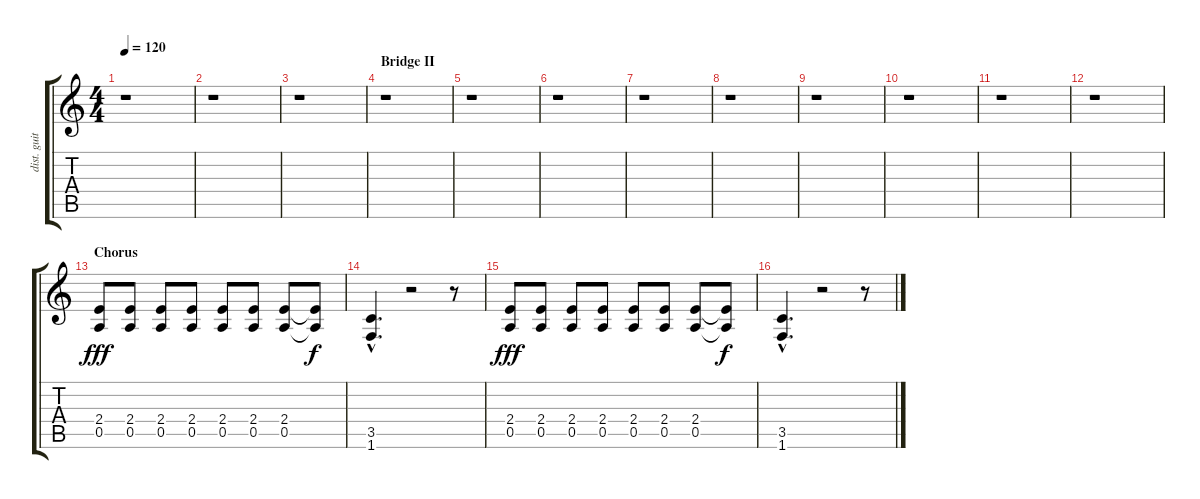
\track ("dist. guitar1" "dist. guit") {instrument distortionguitar}
\staff {score tabs}
\tuning (E4 B3 G3 D3 A2 E2) {hide}
\ts (4 4)
\tempo 120
\clef g2
\ks c
r.1{dy fff} |
r.1 |
r.1 |
\section ("" "Bridge II")
r.1 |
r.1 |
r.1 |
r.1 |
r.1 |
r.1 |
r.1 |
r.1 |
r.1 |
\section ("" "Chorus")
(2.4 0.5).8 (2.4 0.5).8 (2.4 0.5).8 (2.4 0.5).8 (2.4 0.5).8 (2.4 0.5).8 (2.4 0.5).8 (2.4{t} 0.5{t}).8{dy f} |
(3.5{hac} 1.6{hac}).4{d} r.2 r.8 |
(2.4 0.5).8{dy fff} (2.4 0.5).8 (2.4 0.5).8 (2.4 0.5).8 (2.4 0.5).8 (2.4 0.5).8 (2.4 0.5).8 (2.4{t} 0.5{t}).8{dy f} |
(3.5{hac} 1.6{hac}).4{d} r.2 r.8
